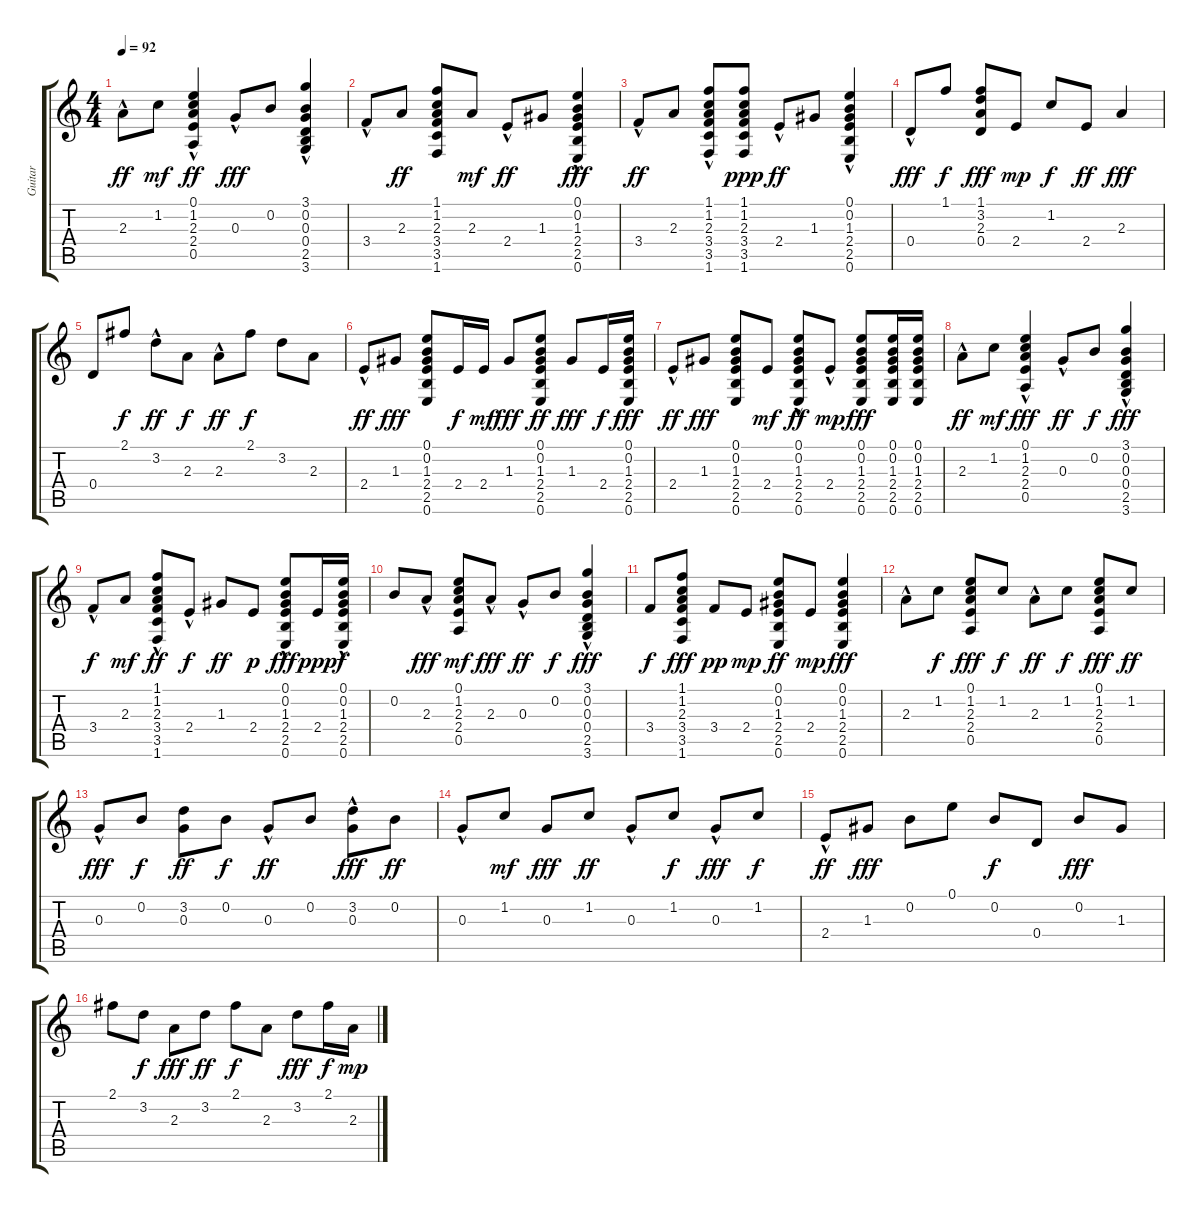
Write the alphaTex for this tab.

\track ("Guitar" "Guitar") {instrument overdrivenguitar}
\staff {score tabs}
\tuning (E4 B3 G3 D3 A2 E2) {hide}
\ts (4 4)
\tempo 92
\clef g2
\ks c
2.3{hac}.8{dy ff} 1.2.8{dy mf} (0.1 1.2 2.3{hac} 2.4 0.5).4{dy ff} 0.3{hac}.8{dy fff} 0.2.8 (3.1 0.2 0.3{hac} 0.4 2.5 3.6).4 |
3.4{hac}.8 2.3.8{dy ff} (1.1 1.2 2.3 3.4 3.5 1.6).8 2.3.8{dy mf} 2.4{hac}.8{dy ff} 1.3.8 (0.1 0.2{hac} 1.3 2.4 2.5 0.6).4{dy fff} |
3.4{hac}.8{dy ff} 2.3.8 (1.1 1.2 2.3 3.4{hac} 3.5 1.6).8 (1.1 1.2 2.3 3.4 3.5 1.6).8{dy ppp} 2.4{hac}.8{dy ff} 1.3.8 (0.1{hac} 0.2{hac} 1.3 2.4 2.5 0.6).4 |
0.4{hac}.8{dy fff} 1.1.8{dy f} (1.1 3.2 2.3 0.4).8{dy fff} 2.4.8{dy mp} 1.2.8{dy f} 2.4.8{dy ff} 2.3.4{dy fff} |
0.4.8 2.1.8{dy f} 3.2{hac}.8{dy ff} 2.3.8{dy f} 2.3{hac}.8{dy ff} 2.1.8{dy f} 3.2.8 2.3.8 |
2.4{hac}.8{dy ff} 1.3.8{dy fff} (0.1 0.2 1.3 2.4 2.5 0.6).8 2.4.16{dy f} 2.4.16{dy mf} 1.3.8{dy fff} (0.1 0.2 1.3 2.4 2.5 0.6).8{dy ff} 1.3.8{dy fff} 2.4.16{dy f} (0.1 0.2 1.3 2.4 2.5 0.6).16{dy fff} |
2.4{hac}.8{dy ff} 1.3.8{dy fff} (0.1 0.2 1.3 2.4 2.5 0.6).8 2.4.8{dy mf} (0.1{hac} 0.2 1.3 2.4 2.5 0.6).8{dy ff} 2.4{hac}.8{dy mp} (0.1 0.2 1.3 2.4 2.5 0.6).8{dy fff} (0.1 0.2 1.3 2.4 2.5 0.6).16 (0.1 0.2 1.3 2.4 2.5 0.6).16 |
2.3{hac}.8{dy ff} 1.2.8{dy mf} (0.1 1.2 2.3 2.4{hac} 0.5).4{dy fff} 0.3{hac}.8{dy ff} 0.2.8{dy f} (3.1 0.2 0.3 0.4{hac} 2.5 3.6).4{dy fff} |
3.4{hac}.8{dy f} 2.3.8{dy mf} (1.1 1.2 2.3 3.4{hac} 3.5 1.6).8{dy ff} 2.4{hac}.8{dy f} 1.3.8{dy ff} 2.4.8{dy p} (0.1{hac} 0.2{hac} 1.3{hac} 2.4 2.5 0.6).8{dy fff} 2.4.16{dy ppp} (0.1 0.2 1.3{hac} 2.4 2.5 0.6).16{dy f} |
0.2.8 2.3{hac}.8{dy fff} (0.1 1.2 2.3 2.4 0.5).8{dy mf} 2.3{hac}.8{dy fff} 0.3{hac}.8{dy ff} 0.2.8{dy f} (3.1 0.2 0.3{hac} 0.4{hac} 2.5 3.6).4{dy fff} |
3.4.8{dy f} (1.1 1.2 2.3 3.4 3.5 1.6).8{dy fff} 3.4.8{dy pp} 2.4.8{dy mp} (0.1 0.2 1.3 2.4 2.5 0.6).8{dy ff} 2.4.8{dy mp} (0.1 0.2 1.3 2.4 2.5 0.6).4{dy fff} |
2.3{hac}.8 1.2.8{dy f} (0.1 1.2 2.3 2.4 0.5).8{dy fff} 1.2.8{dy f} 2.3{hac}.8{dy ff} 1.2.8{dy f} (0.1 1.2 2.3 2.4 0.5).8{dy fff} 1.2.8{dy ff} |
0.3{hac}.8{dy fff} 0.2.8{dy f} (3.2 0.3).8{dy ff} 0.2.8{dy f} 0.3{hac}.8{dy ff} 0.2.8 (3.2{hac} 0.3).8{dy fff} 0.2.8{dy ff} |
0.3{hac}.8 1.2.8{dy mf} 0.3.8{dy fff} 1.2.8{dy ff} 0.3{hac}.8 1.2.8{dy f} 0.3{hac}.8{dy fff} 1.2.8{dy f} |
2.4{hac}.8{dy ff} 1.3.8{dy fff} 0.2.8 0.1.8 0.2.8{dy f} 0.4.8 0.2.8{dy fff} 1.3.8 |
2.1.8 3.2.8{dy f} 2.3.8{dy fff} 3.2.8{dy ff} 2.1.8{dy f} 2.3.8 3.2.8{dy fff} 2.1.16{dy f} 2.3.16{dy mp}
